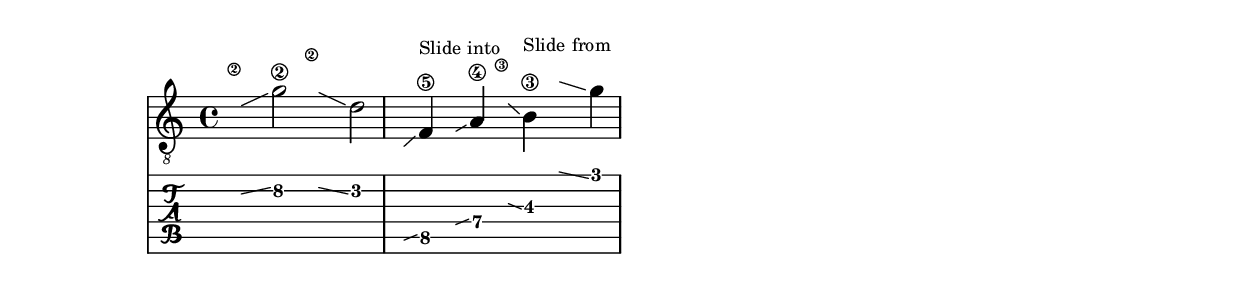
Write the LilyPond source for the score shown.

% Do not edit this file; it is automatically
% generated from Documentation/snippets/new
% This file is in the public domain.
%% Note: this file works from version 2.13.4
\version "2.13.20"

\header {
%% Translation of GIT committish: d2119a9e5e951c6ae850322f41444ac98d1ed492


  texidoces = "
A diferencia de los glissandos, los @q{slides} o ligaduras pueden
partir de un punto impreciso del mástil hasta un traste específico.
Una buena forma de hacerlo es añadir una nota de mordente antes de la
nota real, como se muestra en el ejemplo siguiente.

"

  doctitlees = "Ligaduras de guitarra"

  lsrtags = "fretted-strings"

  texidoc = "
Unlike glissandos, slides may go from an imprecise point of the
fretboard to a specific fret. A good way to do that is to add a grace
hidden note before the note which is actually played, as demonstrated
in the following example.
"
  doctitle = "Guitar slides"
} % begin verbatim


%% Hide fret number: useful to draw slide into/from a casual point of
%% the fretboard.
hideFretNumber = {
  \once \override TabNoteHead #'transparent = ##t
  \once \override NoteHead #'transparent = ##t
  \once \override Stem #'transparent = ##t
  \once \override NoteHead #'no-ledgers = ##t
  \once \override Glissando #'(bound-details left padding) = #0.3
}

music= \relative c' {
  \grace { \hideFretNumber d8\2 \glissando s2 } g2\2
  \grace { \hideFretNumber g8\2 \glissando s2 } d2 |

  \grace { \hideFretNumber c,8 \glissando s } f4\5^\markup \tiny { Slide into }
  \grace { \hideFretNumber f8 \glissando s } a4\4
  \grace { \hideFretNumber e'8\3 \glissando s } b4\3^\markup \tiny { Slide from }
  \grace { \hideFretNumber b'8 \glissando s2 } g4 |
}

\score {
  <<
    \new Staff {
      \clef "G_8"
      \music
    }
    \new TabStaff {
      \music
    }
  >>
}
